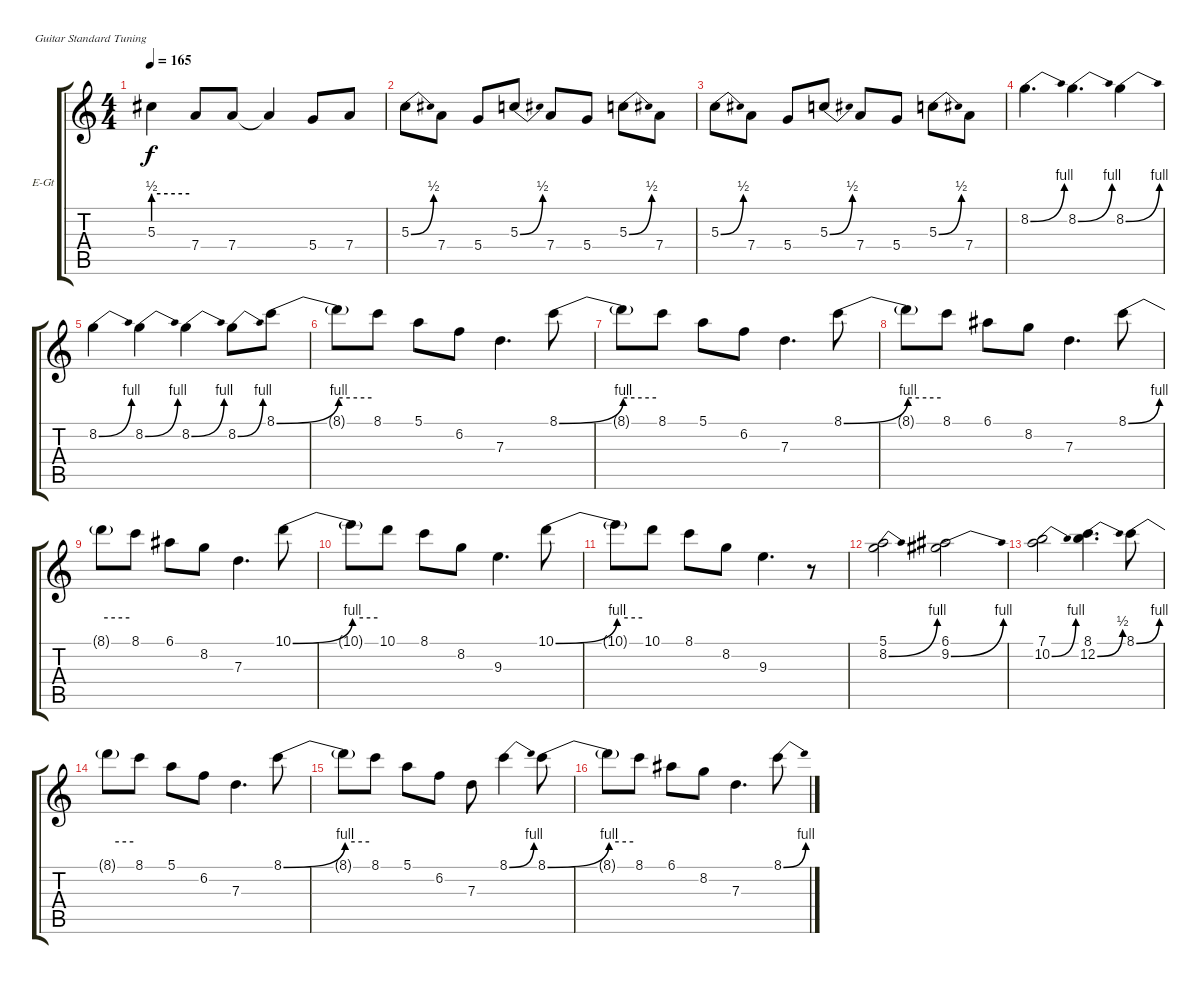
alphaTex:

\bracketExtendMode groupsimilarinstruments
\firstSystemTrackNameOrientation horizontal
\otherSystemsTrackNameOrientation horizontal
\track ("Ritchie Blackmore" "E-Gt") {instrument overdrivenguitar}
\staff {score tabs}
\tuning (E4 B3 G3 D3 A2 E2)
\ts (4 4)
\tempo 165
\clef g2
\ks c
5.3{be (hold 0 2 60 2) t}.4{dy f} 7.4.8 7.4.8 7.4{t}.4 5.4.8 7.4.8 |
5.3{be (bend 0 0 60 2)}.8 7.4.8 5.4.8 5.3{be (bend 0 0 60 2)}.8 7.4.8 5.4.8 5.3{be (bend 0 0 60 2)}.8 7.4.8 |
5.3{be (bend 0 0 60 2)}.8 7.4.8 5.4.8 5.3{be (bend 0 0 60 2)}.8 7.4.8 5.4.8 5.3{be (bend 0 0 60 2)}.8 7.4.8 |
8.2{be (bend 0 0 60 4)}.4{d} 8.2{be (bend 0 0 60 4)}.4{d} 8.2{be (bend 0 0 60 4)}.4 |
8.2{be (bend 0 0 60 4)}.4 8.2{be (bend 0 0 60 4)}.4 8.2{be (bend 0 0 60 4)}.4 8.2{be (bend 0 0 60 4)}.8 8.1{be (bend 0 0 60 4)}.8 |
8.1{be (hold 0 4 60 4) t}.8 8.1.8 5.1.8 6.2.8 7.3.4{d} 8.1{be (bend 0 0 60 4)}.8 |
8.1{be (hold 0 4 60 4) t}.8 8.1.8 5.1.8 6.2.8 7.3.4{d} 8.1{be (bend 0 0 60 4)}.8 |
8.1{be (hold 0 4 60 4) t}.8 8.1.8 6.1.8 8.2.8 7.3.4{d} 8.1{be (bend 0 0 60 4)}.8 |
8.1{be (hold 0 4 60 4) t}.8 8.1.8 6.1.8 8.2.8 7.3.4{d} 10.1{be (bend 0 0 60 4)}.8 |
10.1{be (hold 0 4 60 4) t}.8 10.1.8 8.1.8 8.2.8 9.3.4{d} 10.1{be (bend 0 0 60 4)}.8 |
10.1{be (hold 0 4 60 4) t}.8 10.1.8 8.1.8 8.2.8 9.3.4{d} r.8 |
(5.1 8.2{be (bend 0 0 60 4)}).2 (6.1 9.2{be (bend 0 0 60 4)}).2 |
(7.1 10.2{be (bend 0 0 60 4)}).2 (8.1 12.2{be (bend 0 0 60 2)}).4{d} 8.1{be (bend 0 0 60 4)}.8 |
8.1{be (hold 0 4 60 4) t}.8 8.1.8 5.1.8 6.2.8 7.3.4{d} 8.1{be (bend 0 0 60 4)}.8 |
8.1{be (hold 0 4 60 4) t}.8 8.1.8 5.1.8 6.2.8 7.3.8 8.1{be (bend 0 0 60 4)}.4 8.1{be (bend 0 0 60 4)}.8 |
8.1{be (hold 0 4 60 4) t}.8 8.1.8 6.1.8 8.2.8 7.3.4{d} 8.1{be (bend 0 0 60 4)}.8
